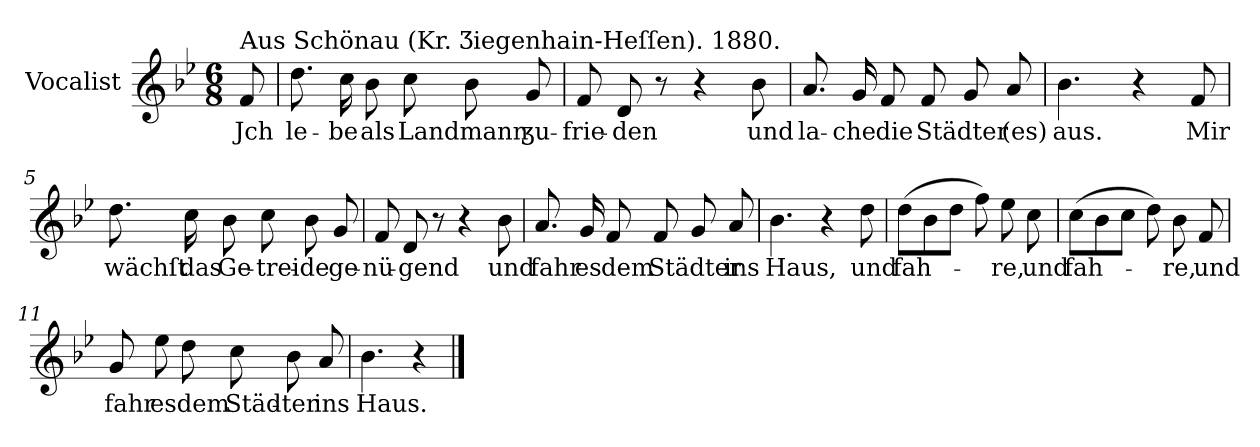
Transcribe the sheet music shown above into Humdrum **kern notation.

**kern	**text
*part1	*part1
*staff1	*staff1
*I"Vocalist	*
*k[b-e-]	*
*B-:	*
*M6/8	*
=	=
!LO:TX:a:t=Aus Schönau (Kr. Ʒiegenhain-Heſſen). 1880.	!
8f	Jch
=1	=1
8.dd	le-
16cc	-be
8b-	als
8cc	Landmann
8b-	.
8g	ʒu-
=2	=2
8f	-frie-
8d	-den
8r	.
4r	.
8b-	und
=3	=3
8.a	la-
16g	-che
8f	die
8f	Städter
8g	.
8a	(es)
=4	=4
4.b-	aus.
4r	.
8f	Mir
=5	=5
8.dd	wächſt
16cc	das
8b-	Ge-
8cc	-trei-
8b-	-de
8g	ge-
=6	=6
8f	-nü-
8d	-gend
8r	.
4r	.
8b-	und
=7	=7
8.a	fahr
16g	es
8f	dem
8f	Städter
8g	.
8a	ins
=8	=8
4.b-	Haus,
4r	.
8dd	und
=9	=9
(8ddL	fah-
8b-	.
8ddJ	.
8ff)	.
8ee-	-re,
8cc	und
=10	=10
(8ccL	fah-
8b-	.
8ccJ	.
8dd)	.
8b-	-re,
8f	und
=11	=11
8g	fahr
8ee-	es
8dd	dem
8cc	Städ-
8b-	-ter
8a	ins
=12	=12
4.b-	Haus.
4r	.
==	==
*-	*-
